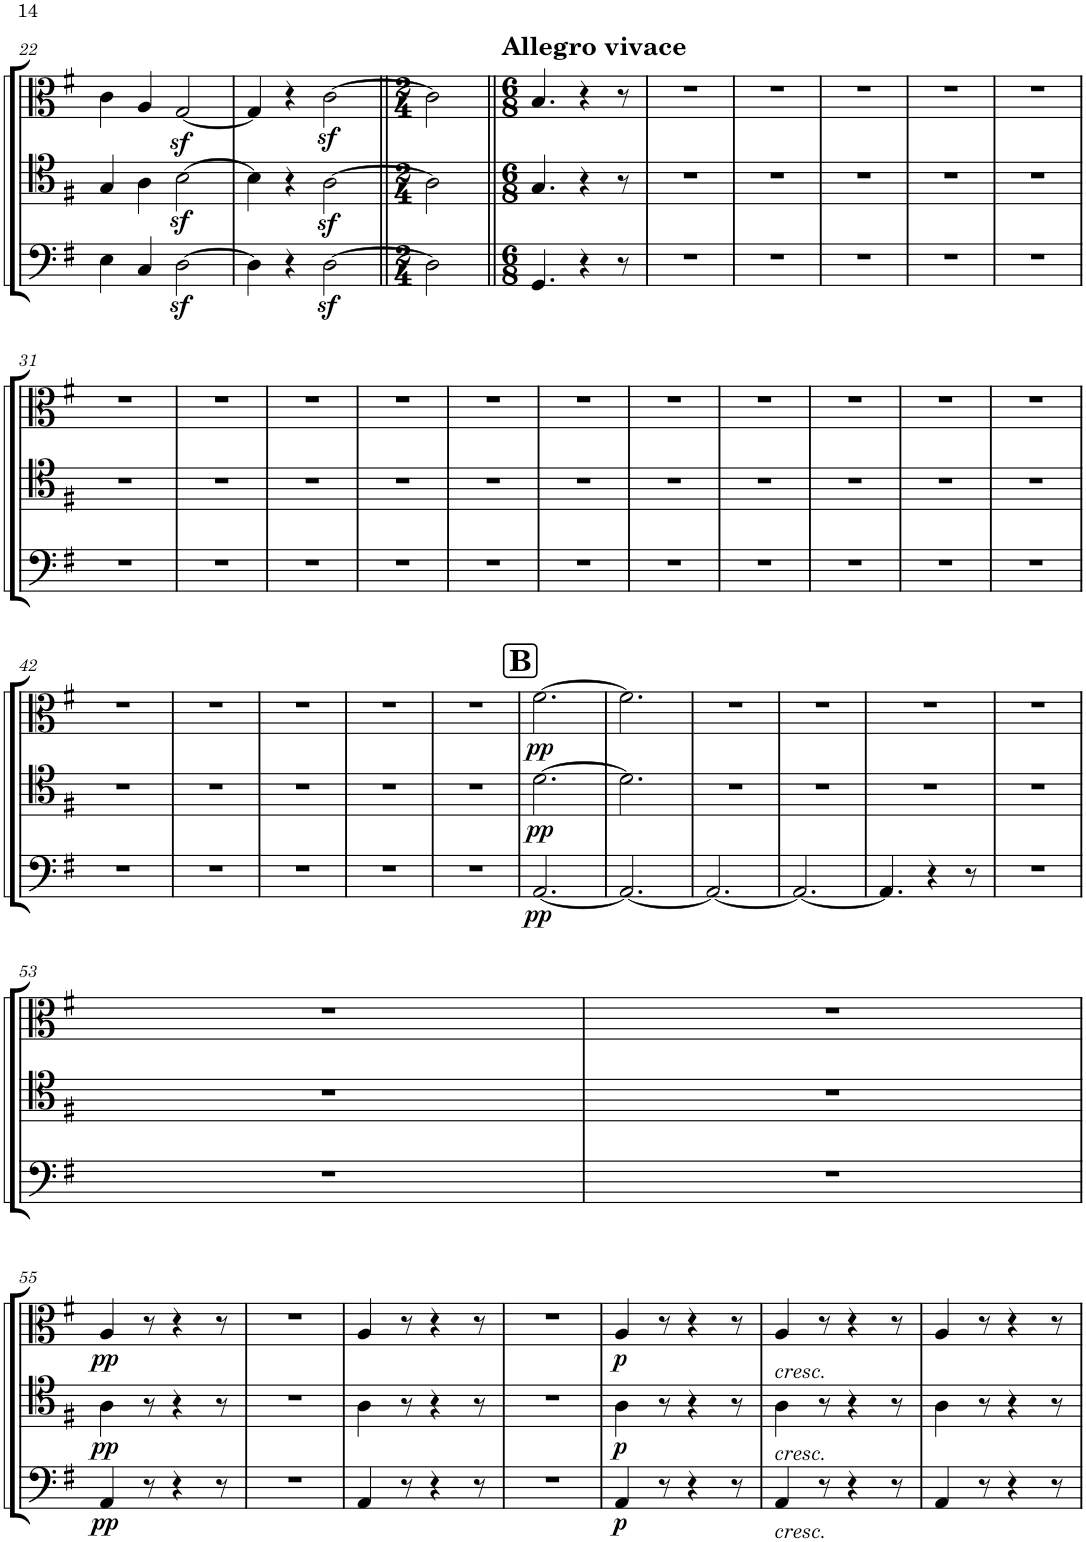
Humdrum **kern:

**kern	**dynam	**kern	**dynam	**kern	**dynam
*part3	*part3	*part2	*part2	*part1	*part1
*staff3	*staff3	*staff2	*staff2	*staff1	*staff1
*I"Bass Trombone	*	*I"Tenor Trombone	*	*I"Alto Trombone	*
*I'Trb	*	*I'Trb	*	*I'Trb	*
!!LO:PB:g=z
*clefF4	*	*clefC4	*	*clefC3	*
*k[f#]	*	*k[f#]	*	*k[f#]	*
*M4/4	*	*M4/4	*	*M4/4	*
*met(c)	*	*met(c)	*	*met(c)	*
=22	=22	=22	=22	=22	=22
4E\	.	4G/	.	4c\	.
4C/	.	4A\	.	4A/	.
[2Dz<\	.	[2Bz<\	.	[2Gz</	.
=23	=23	=23	=23	=23	=23
4D\]	.	4B\]	.	4G/]	.
4r	.	4r	.	4r	.
[2Dz<\	.	[2Az<\	.	[2cz<\	.
=24||	=24||	=24||	=24||	=24||	=24||
*M2/4	*	*M2/4	*	*M2/4	*
2D\]	.	2A\]	.	2c\]	.
=25||	=25||	=25||	=25||	=25||	=25||
*M6/8	*	*M6/8	*	*M6/8	*
!	!	!	!	!LO:TX:a:B:t=Allegro vivace	!
4.GG/	.	4.G/	.	4.B/	.
4r	.	4r	.	4r	.
8r	.	8r	.	8r	.
=26	=26	=26	=26	=26	=26
2.r	.	2.r	.	2.r	.
=27	=27	=27	=27	=27	=27
2.r	.	2.r	.	2.r	.
=28	=28	=28	=28	=28	=28
2.r	.	2.r	.	2.r	.
=29	=29	=29	=29	=29	=29
2.r	.	2.r	.	2.r	.
=30	=30	=30	=30	=30	=30
2.r	.	2.r	.	2.r	.
!!LO:LB:g=z
=31	=31	=31	=31	=31	=31
2.r	.	2.r	.	2.r	.
=32	=32	=32	=32	=32	=32
2.r	.	2.r	.	2.r	.
=33	=33	=33	=33	=33	=33
2.r	.	2.r	.	2.r	.
=34	=34	=34	=34	=34	=34
2.r	.	2.r	.	2.r	.
=35	=35	=35	=35	=35	=35
2.r	.	2.r	.	2.r	.
=36	=36	=36	=36	=36	=36
2.r	.	2.r	.	2.r	.
=37	=37	=37	=37	=37	=37
2.r	.	2.r	.	2.r	.
=38	=38	=38	=38	=38	=38
2.r	.	2.r	.	2.r	.
=39	=39	=39	=39	=39	=39
2.r	.	2.r	.	2.r	.
=40	=40	=40	=40	=40	=40
2.r	.	2.r	.	2.r	.
=41	=41	=41	=41	=41	=41
2.r	.	2.r	.	2.r	.
!!LO:LB:g=z
=42	=42	=42	=42	=42	=42
2.r	.	2.r	.	2.r	.
=43	=43	=43	=43	=43	=43
2.r	.	2.r	.	2.r	.
=44	=44	=44	=44	=44	=44
2.r	.	2.r	.	2.r	.
=45	=45	=45	=45	=45	=45
2.r	.	2.r	.	2.r	.
=46	=46	=46	=46	=46	=46
2.r	.	2.r	.	2.r	.
!!LO:REH:place=s1:a:B:cj:fs=14:t=B
=47	=47	=47	=47	=47	=47
!	!LO:DY:b	!	!LO:DY:b	!	!LO:DY:b
[2.AA/	pp	[2.d\	pp	[2.f#\	pp
=48	=48	=48	=48	=48	=48
2.AA/_	.	2.d\]	.	2.f#\]	.
=49	=49	=49	=49	=49	=49
2.AA/_	.	2.r	.	2.r	.
=50	=50	=50	=50	=50	=50
2.AA/_	.	2.r	.	2.r	.
=51	=51	=51	=51	=51	=51
4.AA/]	.	2.r	.	2.r	.
4r	.	.	.	.	.
8r	.	.	.	.	.
=52	=52	=52	=52	=52	=52
2.r	.	2.r	.	2.r	.
!!LO:LB:g=z
=53	=53	=53	=53	=53	=53
2.r	.	2.r	.	2.r	.
=54	=54	=54	=54	=54	=54
2.r	.	2.r	.	2.r	.
!!LO:LB:g=z
=55	=55	=55	=55	=55	=55
!	!LO:DY:b	!	!LO:DY:b	!	!LO:DY:b
4AA/	pp	4A\	pp	4A/	pp
8r	.	8r	.	8r	.
4r	.	4r	.	4r	.
8r	.	8r	.	8r	.
=56	=56	=56	=56	=56	=56
2.r	.	2.r	.	2.r	.
=57	=57	=57	=57	=57	=57
4AA/	.	4A\	.	4A/	.
8r	.	8r	.	8r	.
4r	.	4r	.	4r	.
8r	.	8r	.	8r	.
=58	=58	=58	=58	=58	=58
2.r	.	2.r	.	2.r	.
=59	=59	=59	=59	=59	=59
!	!LO:DY:b	!	!LO:DY:b	!	!LO:DY:b
4AA/	p	4A\	p	4A/	p
8r	.	8r	.	8r	.
4r	.	4r	.	4r	.
8r	.	8r	.	8r	.
=60	=60	=60	=60	=60	=60
!	!	!	!	!LO:TX:b:i:t=cresc.	!
!	!	!LO:TX:b:i:t=cresc.	!	!	!
!LO:TX:b:i:t=cresc.	!	!	!	!	!
4AA/	.	4A\	.	4A/	.
8r	.	8r	.	8r	.
4r	.	4r	.	4r	.
8r	.	8r	.	8r	.
=61	=61	=61	=61	=61	=61
4AA/	.	4A\	.	4A/	.
8r	.	8r	.	8r	.
4r	.	4r	.	4r	.
8r	.	8r	.	8r	.
=	=	=	=	=	=
*-	*-	*-	*-	*-	*-
